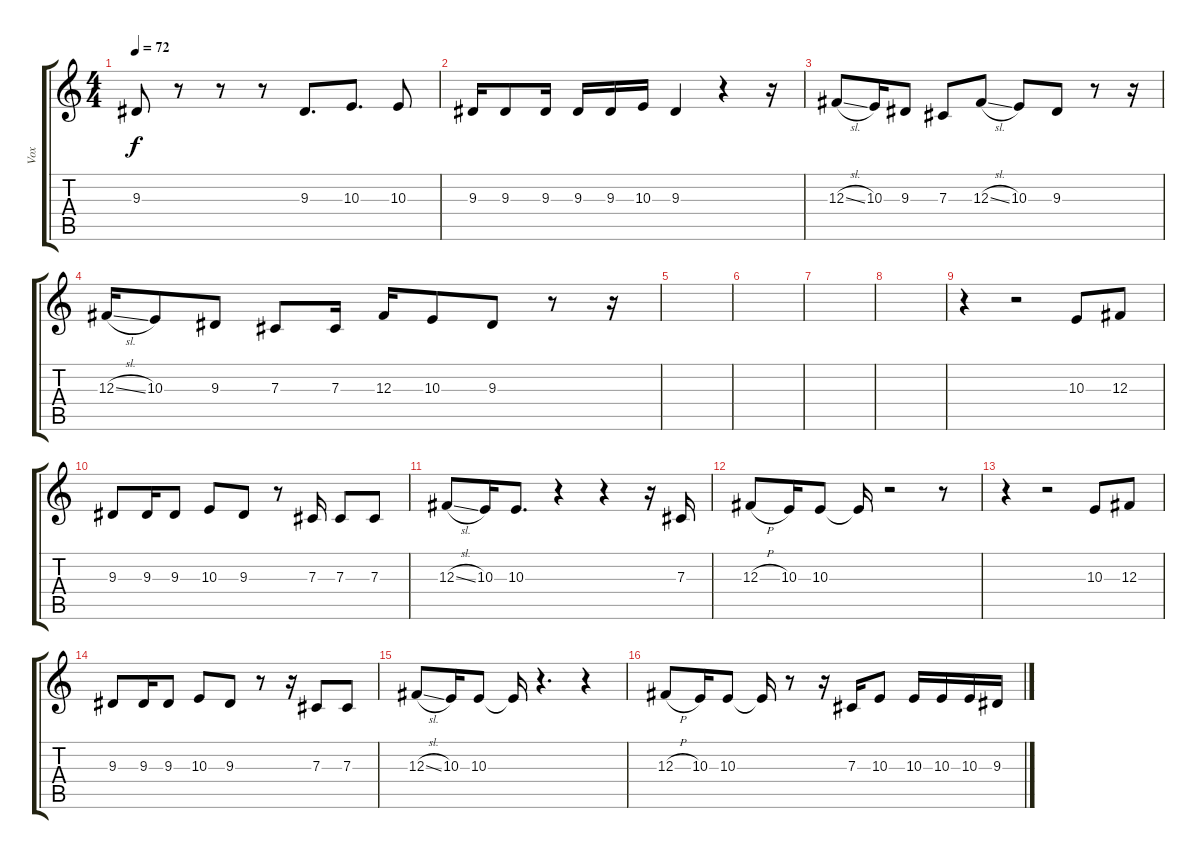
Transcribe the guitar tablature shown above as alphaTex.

\track ("Vox" "Vox") {instrument bassoon}
\staff {score tabs}
\tuning (Eb4 Bb3 Gb3 Db3 Ab2 Db2) {hide}
\ts (4 4)
\tempo 72
\clef g2
\ks c
9.3.8{dy f} r.8 r.8 r.8 9.3.8{d} 10.3.8{d} 10.3.8 |
9.3.16 9.3.8 9.3.16 9.3.16 9.3.16 10.3.16 9.3.4 r.4 r.16 |
12.3{sl}.8 10.3.16 9.3.8 7.3.8 12.3{sl}.8 10.3.8 9.3.8 r.8 r.16 |
12.3{sl}.16 10.3.8 9.3.8 7.3.8 7.3.16 12.3.16 10.3.8 9.3.8 r.8 r.16 |
|
|
|
|
r.4 r.2 10.3.8 12.3.8 |
9.3.8 9.3.16 9.3.8 10.3.8 9.3.8 r.8 7.3.16 7.3.8 7.3.8 |
12.3{sl}.8 10.3.16 10.3.8{d} r.4 r.4 r.16 7.3.16 |
12.3{h}.8 10.3.16 10.3.8 10.3{t}.16 r.2 r.8 |
r.4 r.2 10.3.8 12.3.8 |
9.3.8 9.3.16 9.3.8 10.3.8 9.3.8 r.8 r.16 7.3.8 7.3.8 |
12.3{sl}.8 10.3.16 10.3.8 10.3{t}.16 r.4{d} r.4 |
12.3{h}.8 10.3.16 10.3.8 10.3{t}.16 r.8 r.16 7.3.16 10.3.8 10.3.16 10.3.16 10.3.16 9.3.16
